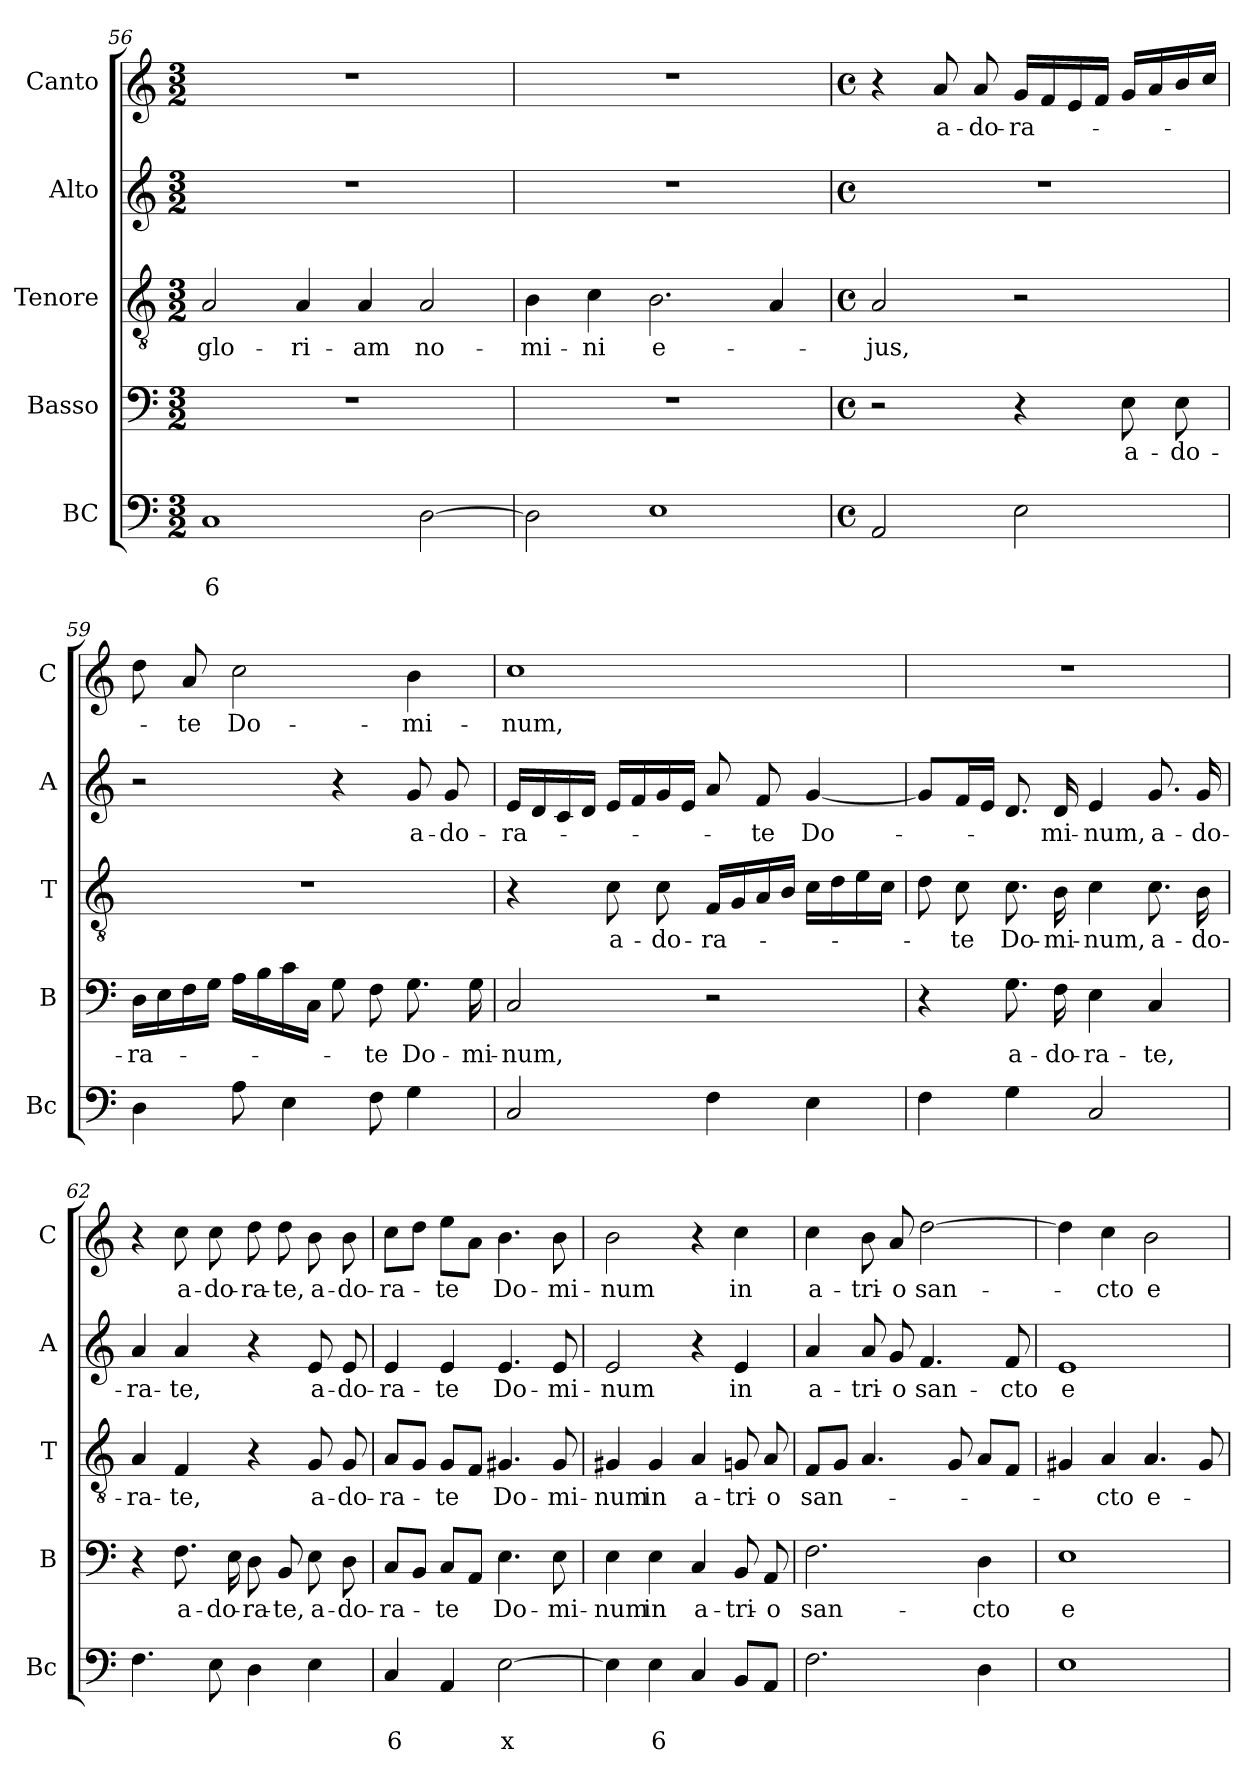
**kern	**text	**text	**kern	**text	**kern	**text	**kern	**text	**kern	**text
*part5	*part5	*part5	*part4	*part4	*part3	*part3	*part2	*part2	*part1	*part1
*staff5	*staff5	*staff5	*staff4	*staff4	*staff3	*staff3	*staff2	*staff2	*staff1	*staff1
*I"BC	*	*	*I"Basso	*	*I"Tenore	*	*I"Alto	*	*I"Canto	*
*I'Bc	*	*	*I'B	*	*I'T	*	*I'A	*	*I'C	*
*clefF4	*	*	*clefF4	*	*clefGv2	*	*clefG2	*	*clefG2	*
*k[]	*	*	*k[]	*	*k[]	*	*k[]	*	*k[]	*
*C:	*	*	*C:	*	*C:	*	*C:	*	*C:	*
*M3/2	*	*	*M3/2	*	*M3/2	*	*M3/2	*	*M3/2	*
=56	=56	=56	=56	=56	=56	=56	=56	=56	=56	=56
!	!	!LO:LY:b	!	!	!	!LO:LY:b	!	!	!	!
1C	.	6	1.r	.	2A/	glo-	1.r	.	1.r	.
!	!	!	!	!	!	!LO:LY:b	!	!	!	!
.	.	.	.	.	4A/	-ri-	.	.	.	.
!	!	!	!	!	!	!LO:LY:b	!	!	!	!
.	.	.	.	.	4A/	-am	.	.	.	.
!	!	!	!	!	!	!LO:LY:b	!	!	!	!
[2D\	.	.	.	.	2A/	no-	.	.	.	.
=57	=57	=57	=57	=57	=57	=57	=57	=57	=57	=57
!	!	!	!	!	!	!LO:LY:b	!	!	!	!
2D\]	.	.	1.r	.	4B\	-mi-	1.r	.	1.r	.
!	!	!	!	!	!	!LO:LY:b	!	!	!	!
.	.	.	.	.	4c\	-ni	.	.	.	.
!	!	!	!	!	!	!LO:LY:b	!	!	!	!
1E	.	.	.	.	2.B\	e-	.	.	.	.
.	.	.	.	.	4A/	.	.	.	.	.
!!LO:LB:g=z
=58	=58	=58	=58	=58	=58	=58	=58	=58	=58	=58
*M4/4	*	*	*M4/4	*	*M4/4	*	*M4/4	*	*M4/4	*
*met(c)	*	*	*met(c)	*	*met(c)	*	*met(c)	*	*met(c)	*
!	!	!	!	!	!	!LO:LY:b	!	!	!	!
2AA/	.	.	2r	.	2A/	-jus,	1r	.	4r	.
!	!	!	!	!	!	!	!	!	!	!LO:LY:b
.	.	.	.	.	.	.	.	.	8a/	a-
!	!	!	!	!	!	!	!	!	!	!LO:LY:b
.	.	.	.	.	.	.	.	.	8a/	-do-
!	!	!	!	!	!	!	!	!	!	!LO:LY:b
2E\	.	.	4r	.	2r	.	.	.	16g/LL	-ra-
.	.	.	.	.	.	.	.	.	16f/	.
.	.	.	.	.	.	.	.	.	16e/	.
.	.	.	.	.	.	.	.	.	16f/JJ	.
!	!	!	!	!LO:LY:b	!	!	!	!	!	!
.	.	.	8E\	a-	.	.	.	.	16g/LL	.
.	.	.	.	.	.	.	.	.	16a/	.
!	!	!	!	!LO:LY:b	!	!	!	!	!	!
.	.	.	8E\	-do-	.	.	.	.	16b/	.
.	.	.	.	.	.	.	.	.	16cc/JJ	.
=59	=59	=59	=59	=59	=59	=59	=59	=59	=59	=59
!	!	!	!	!LO:LY:b	!	!	!	!	!	!
4D\	.	.	16D\LL	-ra-	1r	.	2r	.	8dd\	.
.	.	.	16E\	.	.	.	.	.	.	.
!	!	!	!	!	!	!	!	!	!	!LO:LY:b
.	.	.	16F\	.	.	.	.	.	8a/	-te
.	.	.	16G\JJ	.	.	.	.	.	.	.
!	!	!	!	!	!	!	!	!	!	!LO:LY:b
8A\	.	.	16A\LL	.	.	.	.	.	2cc\	Do-
.	.	.	16B\	.	.	.	.	.	.	.
4E\	.	.	16c\	.	.	.	.	.	.	.
.	.	.	16C\JJ	.	.	.	.	.	.	.
.	.	.	8G\	.	.	.	4r	.	.	.
!	!	!	!	!LO:LY:b	!	!	!	!	!	!
8F\	.	.	8F\	-te	.	.	.	.	.	.
!	!	!	!	!LO:LY:b	!	!	!	!LO:LY:b	!	!LO:LY:b
4G\	.	.	8.G\	Do-	.	.	8g/	a-	4b\	-mi-
!	!	!	!	!	!	!	!	!LO:LY:b	!	!
.	.	.	.	.	.	.	8g/	-do-	.	.
!	!	!	!	!LO:LY:b	!	!	!	!	!	!
.	.	.	16G\	-mi-	.	.	.	.	.	.
=60	=60	=60	=60	=60	=60	=60	=60	=60	=60	=60
!	!	!	!	!LO:LY:b	!	!	!	!LO:LY:b	!	!LO:LY:b
2C/	.	.	2C/	-num,	4r	.	16e/LL	-ra-	1cc	-num,
.	.	.	.	.	.	.	16d/	.	.	.
.	.	.	.	.	.	.	16c/	.	.	.
.	.	.	.	.	.	.	16d/JJ	.	.	.
!	!	!	!	!	!	!LO:LY:b	!	!	!	!
.	.	.	.	.	8c\	a-	16e/LL	.	.	.
.	.	.	.	.	.	.	16f/	.	.	.
!	!	!	!	!	!	!LO:LY:b	!	!	!	!
.	.	.	.	.	8c\	-do-	16g/	.	.	.
.	.	.	.	.	.	.	16e/JJ	.	.	.
!	!	!	!	!	!	!LO:LY:b	!	!	!	!
4F\	.	.	2r	.	16F/LL	-ra-	8a/	.	.	.
.	.	.	.	.	16G/	.	.	.	.	.
!	!	!	!	!	!	!	!	!LO:LY:b	!	!
.	.	.	.	.	16A/	.	8f/	-te	.	.
.	.	.	.	.	16B/JJ	.	.	.	.	.
!	!	!	!	!	!	!	!	!LO:LY:b	!	!
4E\	.	.	.	.	16c\LL	.	[4g/	Do-	.	.
.	.	.	.	.	16d\	.	.	.	.	.
.	.	.	.	.	16e\	.	.	.	.	.
.	.	.	.	.	16c\JJ	.	.	.	.	.
=61	=61	=61	=61	=61	=61	=61	=61	=61	=61	=61
4F\	.	.	4r	.	8d\	.	8g/L]	.	1r	.
!	!	!	!	!	!	!LO:LY:b	!	!	!	!
.	.	.	.	.	8c\	-te	16f/L	.	.	.
.	.	.	.	.	.	.	16e/JJ	.	.	.
!	!	!	!	!LO:LY:b	!	!LO:LY:b	!	!	!	!
4G\	.	.	8.G\	a-	8.c\	Do-	8.d/	.	.	.
!	!	!	!	!LO:LY:b	!	!LO:LY:b	!	!LO:LY:b	!	!
.	.	.	16F\	-do-	16B\	-mi-	16d/	-mi-	.	.
!	!	!	!	!LO:LY:b	!	!LO:LY:b	!	!LO:LY:b	!	!
2C/	.	.	4E\	-ra-	4c\	-num,	4e/	-num,	.	.
!	!	!	!	!LO:LY:b	!	!LO:LY:b	!	!LO:LY:b	!	!
.	.	.	4C/	-te,	8.c\	a-	8.g/	a-	.	.
!	!	!	!	!	!	!LO:LY:b	!	!LO:LY:b	!	!
.	.	.	.	.	16B\	-do-	16g/	-do-	.	.
!!LO:PB:g=z
=62	=62	=62	=62	=62	=62	=62	=62	=62	=62	=62
!	!	!	!	!	!	!LO:LY:b	!	!LO:LY:b	!	!
4.F\	.	.	4r	.	4A/	-ra-	4a/	-ra-	4r	.
!	!	!	!	!LO:LY:b	!	!LO:LY:b	!	!LO:LY:b	!	!LO:LY:b
.	.	.	8.F\	a-	4F/	-te,	4a/	-te,	8cc\	a-
!	!	!	!	!	!	!	!	!	!	!LO:LY:b
8E\	.	.	.	.	.	.	.	.	8cc\	-do-
!	!	!	!	!LO:LY:b	!	!	!	!	!	!
.	.	.	16E\	-do-	.	.	.	.	.	.
!	!	!	!	!LO:LY:b	!	!	!	!	!	!LO:LY:b
4D\	.	.	8D\	-ra-	4r	.	4r	.	8dd\	-ra-
!	!	!	!	!LO:LY:b	!	!	!	!	!	!LO:LY:b
.	.	.	8BB/	-te,	.	.	.	.	8dd\	-te,
!	!	!	!	!LO:LY:b	!	!LO:LY:b	!	!LO:LY:b	!	!LO:LY:b
4E\	.	.	8E\	a-	8G/	a-	8e/	a-	8b\	a-
!	!	!	!	!LO:LY:b	!	!LO:LY:b	!	!LO:LY:b	!	!LO:LY:b
.	.	.	8D\	-do-	8G/	-do-	8e/	-do-	8b\	-do-
=63	=63	=63	=63	=63	=63	=63	=63	=63	=63	=63
!	!	!LO:LY:b	!	!LO:LY:b	!	!LO:LY:b	!	!LO:LY:b	!	!LO:LY:b
4C/	.	6	8C/L	-ra-	8A/L	-ra-	4e/	-ra-	8cc\L	-ra-
.	.	.	8BB/J	.	8G/J	.	.	.	8dd\J	.
!	!	!	!	!LO:LY:b	!	!LO:LY:b	!	!LO:LY:b	!	!LO:LY:b
4AA/	.	.	8C/L	-te	8G/L	-te	4e/	-te	8ee\L	-te
.	.	.	8AA/J	.	8F/J	.	.	.	8a\J	.
!	!	!LO:LY:b	!	!LO:LY:b	!	!LO:LY:b	!	!LO:LY:b	!	!LO:LY:b
[2E\	.	x	4.E\	Do-	4.G#X/	Do-	4.e/	Do-	4.b\	Do-
!	!	!	!	!LO:LY:b	!	!LO:LY:b	!	!LO:LY:b	!	!LO:LY:b
.	.	.	8E\	-mi-	8G#/	-mi-	8e/	-mi-	8b\	-mi-
=64	=64	=64	=64	=64	=64	=64	=64	=64	=64	=64
!	!	!	!	!LO:LY:b	!	!LO:LY:b	!	!LO:LY:b	!	!LO:LY:b
4E\]	.	.	4E\	-num	4G#X/	-num	2e/	-num	2b\	-num
!	!	!LO:LY:b	!	!LO:LY:b	!	!LO:LY:b	!	!	!	!
4E\	.	6	4E\	in	4G#/	in	.	.	.	.
!	!	!	!	!LO:LY:b	!	!LO:LY:b	!	!	!	!
4C/	.	.	4C/	a-	4A/	a-	4r	.	4r	.
!	!	!	!	!LO:LY:b	!	!LO:LY:b	!	!LO:LY:b	!	!LO:LY:b
8BB/L	.	.	8BB/	-tri-	8Gn/	-tri-	4e/	in	4cc\	in
!	!	!	!	!LO:LY:b	!	!LO:LY:b	!	!	!	!
8AA/J	.	.	8AA/	-o	8A/	-o	.	.	.	.
=65	=65	=65	=65	=65	=65	=65	=65	=65	=65	=65
!	!	!	!	!LO:LY:b	!	!LO:LY:b	!	!LO:LY:b	!	!LO:LY:b
2.F\	.	.	2.F\	san-	8F/L	san-	4a/	a-	4cc\	a-
.	.	.	.	.	8G/J	.	.	.	.	.
!	!	!	!	!	!	!	!	!LO:LY:b	!	!LO:LY:b
.	.	.	.	.	4.A/	.	8a/	-tri-	8b\	-tri-
!	!	!	!	!	!	!	!	!LO:LY:b	!	!LO:LY:b
.	.	.	.	.	.	.	8g/	-o	8a/	-o
!	!	!	!	!	!	!	!	!LO:LY:b	!	!LO:LY:b
.	.	.	.	.	.	.	4.f/	san-	[2dd\	san-
.	.	.	.	.	8G/	.	.	.	.	.
!	!	!	!	!LO:LY:b	!	!	!	!	!	!
4D\	.	.	4D\	-cto	8A/L	.	.	.	.	.
!	!	!	!	!	!	!	!	!LO:LY:b	!	!
.	.	.	.	.	8F/J	.	8f/	-cto	.	.
!!LO:LB:g=z
=66	=66	=66	=66	=66	=66	=66	=66	=66	=66	=66
!	!	!	!	!LO:LY:b	!	!	!	!LO:LY:b	!	!
1E	.	.	1E	e-	4G#X/	.	1e	e-	4dd\]	.
!	!	!	!	!	!	!LO:LY:b	!	!	!	!LO:LY:b
.	.	.	.	.	4A/	-cto	.	.	4cc\	-cto
!	!	!	!	!	!	!LO:LY:b	!	!	!	!LO:LY:b
.	.	.	.	.	4.A/	e-	.	.	2b\	e-
.	.	.	.	.	8G#/	.	.	.	.	.
=	=	=	=	=	=	=	=	=	=	=
*-	*-	*-	*-	*-	*-	*-	*-	*-	*-	*-
